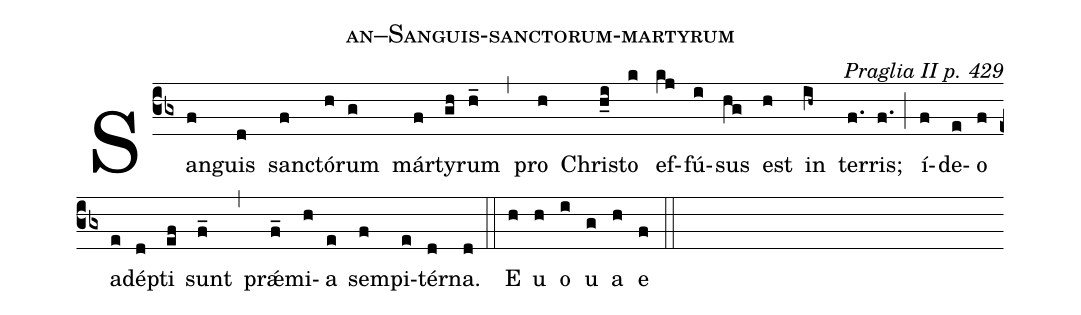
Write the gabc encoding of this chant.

name: an--Sanguis-sanctorum-martyrum ;
commentary: Praglia II p. 429;
%%
(cb3) San(f)guis(d) san(f)ctó(h)rum(g) már(f)ty(gh)rum(h_) (,) pro(h) Chri(h_i)sto(k) ef(kj)fú(i)sus(hg) est(h) in(ih~) ter(f.)ris;(f.) (;) í(f)de(e)o(f) a(e)dé(d)pti(ef) sunt(f_) (,) prǽ(f_)mi(h)a(e) sem(f)pi(e)tér(d)na.(d) (::) E(h) u(h) o(i) u(g) a(h) e(f) (::)
